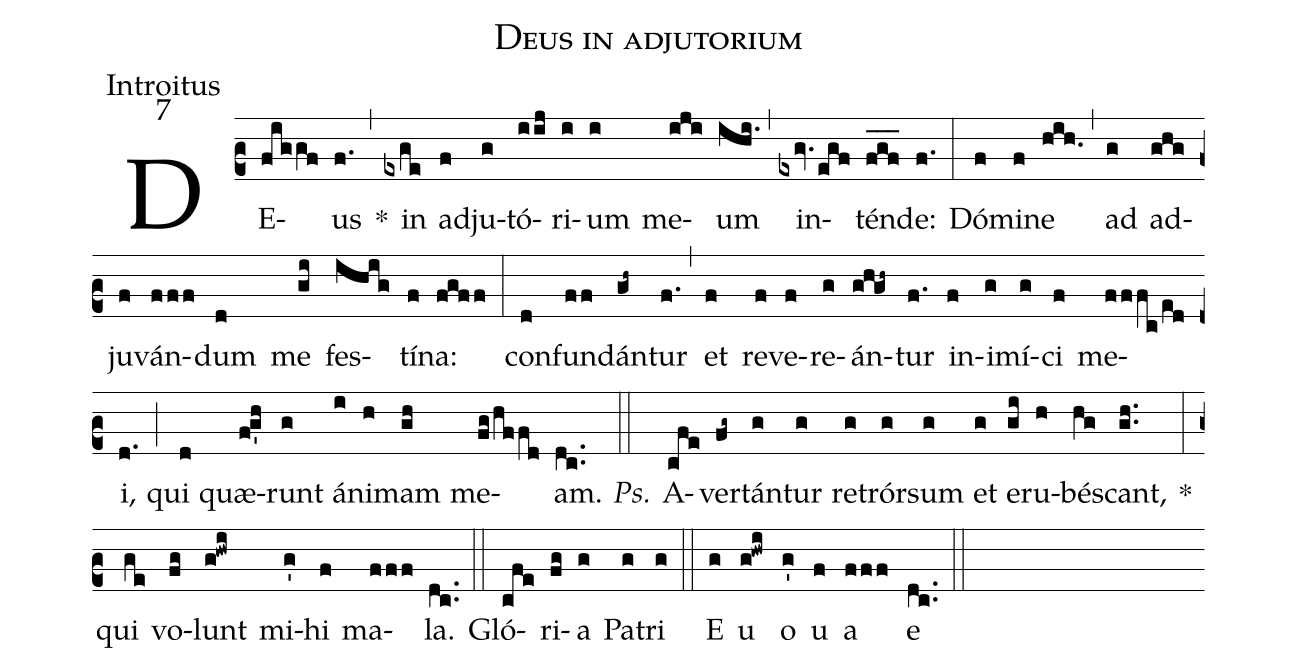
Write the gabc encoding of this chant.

name:Deus in adjutorium;
office-part:Introitus;
mode:7;
%%
(c2) DE(figgf)us(f.) *(,) in(exge) ad(f)ju(g)tó(iij)ri(i)um(i) me(iji)um(ihi.) (,) in(exgv./egf)tén(fgf___)de:(f.) (:) Dó(f)mi(f)ne(hih.) (,) ad(g) ad(ghg)ju(f)ván(fff)dum(d) me(gi) fes(ihig)tí(f)na:(fgff) (:) con(d)fun(ff)dán(gh~)tur(f.) (,) et(f) re(f)ve(f)re(g)án(g!h!gh~)tur(f.) in(f)i(g)mí(g)ci(f) me(fffc/ed)i,(d.) (;) qui(d) quæ(f!g'h)runt(g) á(i)ni(h)mam(gh) me(fg/hffd)am.(dc..) <i>Ps.</i>(::) A(cfe)ver(fg~)tán(g)tur(g) re(g)trór(g)sum(g) et(g) e(gi)ru(h)bés(hg)cant,(gh..) *(:) qui(ge) vo(fg)lunt(g!hwi) mi(g')hi(f) ma(fff)la.(dc..) (::) Gló(cfe)ri(fg)a(g) Pa(g)tri(g) (::) E(g) u(g!hwi) o(g') u(f) a(fff) e(dc..) (::)
